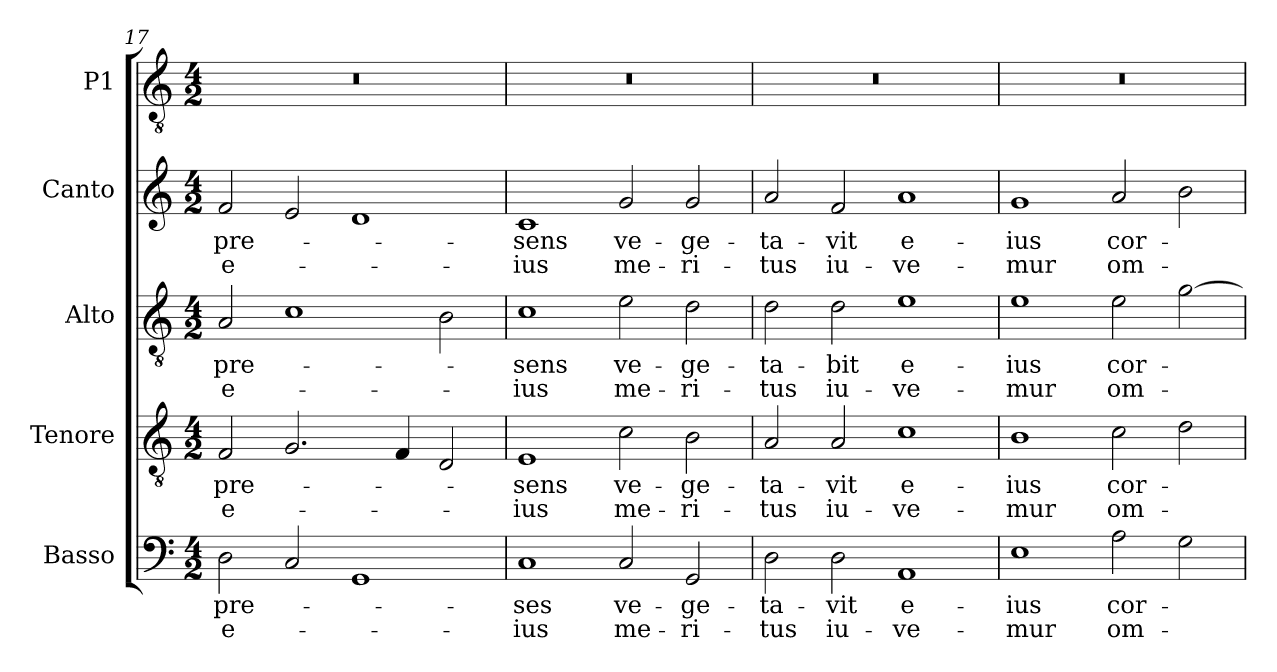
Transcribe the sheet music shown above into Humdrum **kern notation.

**kern	**text	**text	**kern	**text	**text	**kern	**text	**text	**kern	**text	**text	**kern
*part5	*part5	*part5	*part4	*part4	*part4	*part3	*part3	*part3	*part2	*part2	*part2	*part1
*staff5	*staff5	*staff5	*staff4	*staff4	*staff4	*staff3	*staff3	*staff3	*staff2	*staff2	*staff2	*staff1
*I"Basso	*	*	*I"Tenore	*	*	*I"Alto	*	*	*I"Canto	*	*	*I"P1
*clefF4	*	*	*clefGv2	*	*	*clefGv2	*	*	*clefG2	*	*	*clefGv2
*	*	*	*ITrd7c12	*	*	*ITrd7c12	*	*	*	*	*	*ITrd7c12
*k[]	*	*	*k[]	*	*	*k[]	*	*	*k[]	*	*	*k[]
*C:	*	*	*C:	*	*	*C:	*	*	*C:	*	*	*C:
*M4/2	*	*	*M4/2	*	*	*M4/2	*	*	*M4/2	*	*	*M4/2
=17	=17	=17	=17	=17	=17	=17	=17	=17	=17	=17	=17	=17
!	!LO:LY:b:color=#000000	!LO:LY:b:color=#000000	!	!	!	!	!	!	!	!	!	!
!	!	!	!	!LO:LY:b:color=#000000	!LO:LY:b:color=#000000	!	!	!	!	!	!	!
!	!	!	!	!	!	!	!LO:LY:b:color=#000000	!LO:LY:b:color=#000000	!	!	!	!
!	!	!	!	!	!	!	!	!	!	!LO:LY:b:color=#000000	!LO:LY:b:color=#000000	!LO:N:vis=1
2Di\	pre-	e-	2FFi/	pre-	e-	2AAi/	pre-	e-	2fi/	pre-	e-	0r
2Ci/	.	.	2.GGi/	.	.	1Ci	.	.	2ei/	.	.	.
1GGi	.	.	.	.	.	.	.	.	1di	.	.	.
.	.	.	4FFi/	.	.	.	.	.	.	.	.	.
.	.	.	2DDi/	.	.	2BBi\	.	.	.	.	.	.
!!LO:LB:g=z
=18	=18	=18	=18	=18	=18	=18	=18	=18	=18	=18	=18	=18
!	!LO:LY:b:color=#000000	!LO:LY:b:color=#000000	!	!	!	!	!	!	!	!	!	!
!	!	!	!	!LO:LY:b:color=#000000	!LO:LY:b:color=#000000	!	!	!	!	!	!	!
!	!	!	!	!	!	!	!LO:LY:b:color=#000000	!LO:LY:b:color=#000000	!	!	!	!
!	!	!	!	!	!	!	!	!	!	!LO:LY:b:color=#000000	!LO:LY:b:color=#000000	!LO:N:vis=1
1Ci	-ses	-ius	1EEi	-sens	-ius	1Ci	-sens	-ius	1ci	-sens	-ius	0r
!	!LO:LY:b:color=#000000	!LO:LY:b:color=#000000	!	!	!	!	!	!	!	!	!	!
!	!	!	!	!LO:LY:b:color=#000000	!LO:LY:b:color=#000000	!	!	!	!	!	!	!
!	!	!	!	!	!	!	!LO:LY:b:color=#000000	!LO:LY:b:color=#000000	!	!	!	!
!	!	!	!	!	!	!	!	!	!	!LO:LY:b:color=#000000	!LO:LY:b:color=#000000	!
2Ci/	ve-	me-	2Ci\	ve-	me-	2Ei\	ve-	me-	2gi/	ve-	me-	.
!	!LO:LY:b:color=#000000	!LO:LY:b:color=#000000	!	!	!	!	!	!	!	!	!	!
!	!	!	!	!LO:LY:b:color=#000000	!LO:LY:b:color=#000000	!	!	!	!	!	!	!
!	!	!	!	!	!	!	!LO:LY:b:color=#000000	!LO:LY:b:color=#000000	!	!	!	!
!	!	!	!	!	!	!	!	!	!	!LO:LY:b:color=#000000	!LO:LY:b:color=#000000	!
2GGi/	-ge-	-ri-	2BBi\	-ge-	-ri-	2Di\	-ge-	-ri-	2gi/	-ge-	-ri-	.
=19	=19	=19	=19	=19	=19	=19	=19	=19	=19	=19	=19	=19
!	!LO:LY:b:color=#000000	!LO:LY:b:color=#000000	!	!	!	!	!	!	!	!	!	!
!	!	!	!	!LO:LY:b:color=#000000	!LO:LY:b:color=#000000	!	!	!	!	!	!	!
!	!	!	!	!	!	!	!LO:LY:b:color=#000000	!LO:LY:b:color=#000000	!	!	!	!
!	!	!	!	!	!	!	!	!	!	!LO:LY:b:color=#000000	!LO:LY:b:color=#000000	!LO:N:vis=1
2Di\	-ta-	-tus	2AAi/	-ta-	-tus	2Di\	-ta-	-tus	2ai/	-ta-	-tus	0r
!	!LO:LY:b:color=#000000	!LO:LY:b:color=#000000	!	!	!	!	!	!	!	!	!	!
!	!	!	!	!LO:LY:b:color=#000000	!LO:LY:b:color=#000000	!	!	!	!	!	!	!
!	!	!	!	!	!	!	!LO:LY:b:color=#000000	!LO:LY:b:color=#000000	!	!	!	!
!	!	!	!	!	!	!	!	!	!	!LO:LY:b:color=#000000	!LO:LY:b:color=#000000	!
2Di\	-vit	iu-	2AAi/	-vit	iu-	2Di\	-bit	iu-	2fi/	-vit	iu-	.
!	!LO:LY:b:color=#000000	!LO:LY:b:color=#000000	!	!	!	!	!	!	!	!	!	!
!	!	!	!	!LO:LY:b:color=#000000	!LO:LY:b:color=#000000	!	!	!	!	!	!	!
!	!	!	!	!	!	!	!LO:LY:b:color=#000000	!LO:LY:b:color=#000000	!	!	!	!
!	!	!	!	!	!	!	!	!	!	!LO:LY:b:color=#000000	!LO:LY:b:color=#000000	!
1AAi	e-	-ve-	1Ci	e-	-ve-	1Ei	e-	-ve-	1ai	e-	-ve-	.
=20	=20	=20	=20	=20	=20	=20	=20	=20	=20	=20	=20	=20
!	!LO:LY:b:color=#000000	!LO:LY:b:color=#000000	!	!	!	!	!	!	!	!	!	!
!	!	!	!	!LO:LY:b:color=#000000	!LO:LY:b:color=#000000	!	!	!	!	!	!	!
!	!	!	!	!	!	!	!LO:LY:b:color=#000000	!LO:LY:b:color=#000000	!	!	!	!
!	!	!	!	!	!	!	!	!	!	!LO:LY:b:color=#000000	!LO:LY:b:color=#000000	!LO:N:vis=1
1Ei	-ius	-mur	1BBi	-ius	-mur	1Ei	-ius	-mur	1gi	-ius	-mur	0r
!	!LO:LY:b:color=#000000	!LO:LY:b:color=#000000	!	!	!	!	!	!	!	!	!	!
!	!	!	!	!LO:LY:b:color=#000000	!LO:LY:b:color=#000000	!	!	!	!	!	!	!
!	!	!	!	!	!	!	!LO:LY:b:color=#000000	!LO:LY:b:color=#000000	!	!	!	!
!	!	!	!	!	!	!	!	!	!	!LO:LY:b:color=#000000	!LO:LY:b:color=#000000	!
2Ai\	cor-	om-	2Ci\	cor-	om-	2Ei\	cor-	om-	2ai/	cor-	om-	.
2Gi\	.	.	2Di\	.	.	[2Gi\	.	.	2bi\	.	.	.
=	=	=	=	=	=	=	=	=	=	=	=	=
*-	*-	*-	*-	*-	*-	*-	*-	*-	*-	*-	*-	*-
